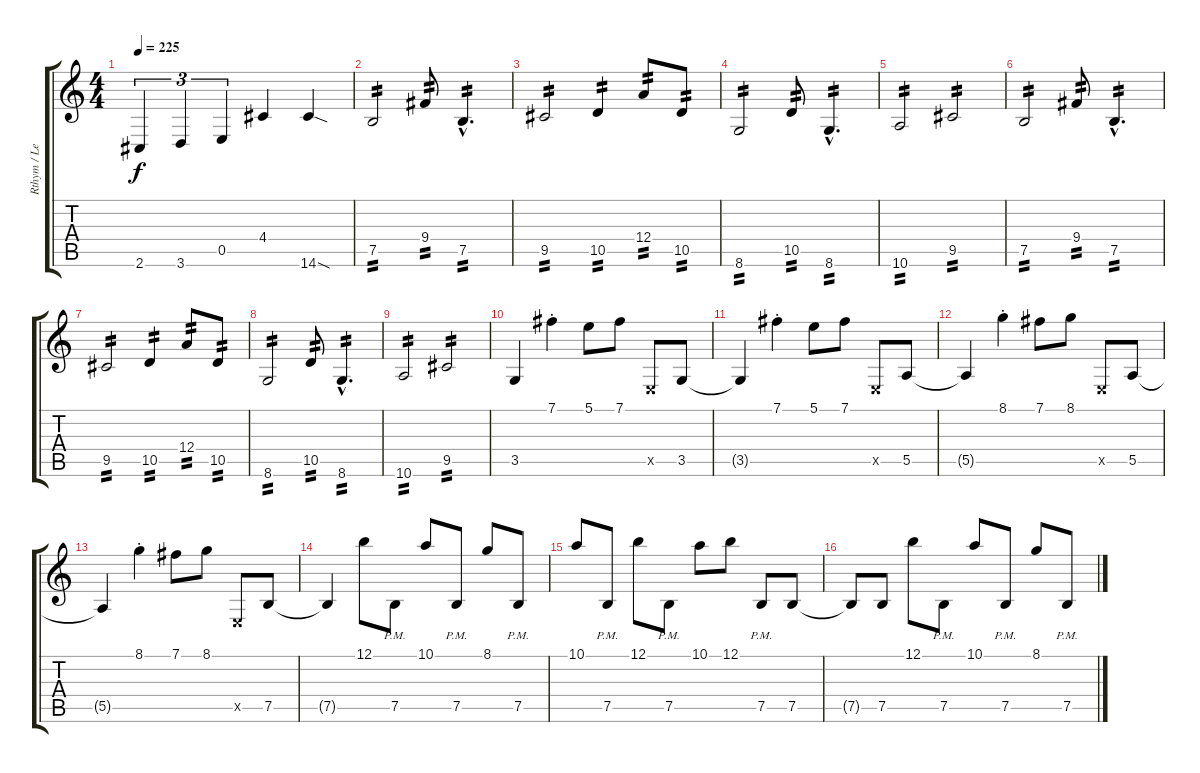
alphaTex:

\track ("Rthym / Lead 1" "Rthym / Le") {instrument distortionguitar}
\staff {score tabs}
\tuning (B3 Gb3 D3 A2 E2 B1) {hide}
\ts (4 4)
\tempo 225
\clef g2
\ks c
2.6.4{tu (3 2) dy f} 3.6.4{tu (3 2)} 0.5.4{tu (3 2)} 4.4.4 14.6{sod}.4 |
7.5.2{tp 2} 9.4.8{tp 2} 7.5{hac}.4{d tp 2} |
9.5.2{tp 2} 10.5.4{tp 2} 12.4.8{tp 2} 10.5.8{tp 2} |
8.6.2{tp 2} 10.5.8{tp 2} 8.6{hac}.4{d tp 2} |
10.6.2{tp 2} 9.5.2{tp 2} |
7.5.2{tp 2} 9.4.8{tp 2} 7.5{hac}.4{d tp 2} |
9.5.2{tp 2} 10.5.4{tp 2} 12.4.8{tp 2} 10.5.8{tp 2} |
8.6.2{tp 2} 10.5.8{tp 2} 8.6{hac}.4{d tp 2} |
10.6.2{tp 2} 9.5.2{tp 2} |
3.5.4 7.1{st}.4 5.1.8 7.1.8 0.5{x}.8 3.5.8 |
3.5{t}.4 7.1{st}.4 5.1.8 7.1.8 0.5{x}.8 5.5.8 |
5.5{t}.4 8.1{st}.4 7.1.8 8.1.8 0.5{x}.8 5.5.8 |
5.5{t}.4 8.1{st}.4 7.1.8 8.1.8 0.5{x}.8 7.5.8 |
7.5{t}.4 12.1.8 7.5{pm}.8 10.1.8 7.5{pm}.8 8.1.8 7.5{pm}.8 |
10.1.8 7.5{pm}.8 12.1.8 7.5{pm}.8 10.1.8 12.1.8 7.5{pm}.8 7.5.8 |
7.5{t}.8 7.5.8 12.1.8 7.5{pm}.8 10.1.8 7.5{pm}.8 8.1.8 7.5{pm}.8
